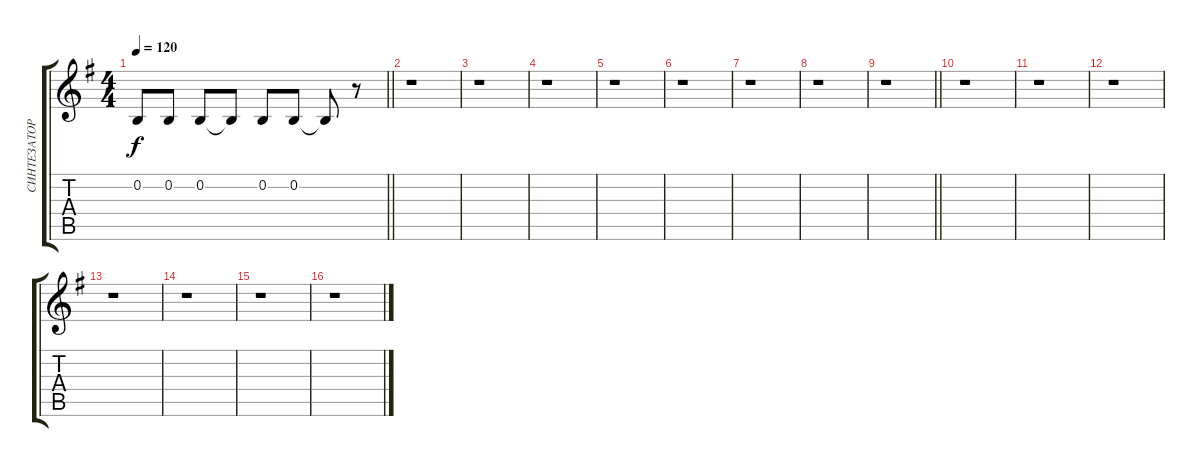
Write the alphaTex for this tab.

\track ("СИНТЕЗАТОР" "СИНТЕЗАТОР") {instrument synthbrass1}
\staff {score tabs}
\tuning (E4 B3 G3 D3 A2 E2) {hide}
\ts (4 4)
\tempo 120
\clef g2
\barLineRight lightlight
\ks g
0.2{t}.8{dy f} 0.2.8 0.2.8 0.2{t}.8 0.2.8 0.2.8 0.2{t}.8 r.8 |
r.1 |
r.1 |
r.1 |
r.1 |
r.1 |
r.1 |
r.1 |
\barLineRight lightlight
r.1 |
r.1 |
r.1 |
r.1 |
r.1 |
r.1 |
r.1 |
r.1
